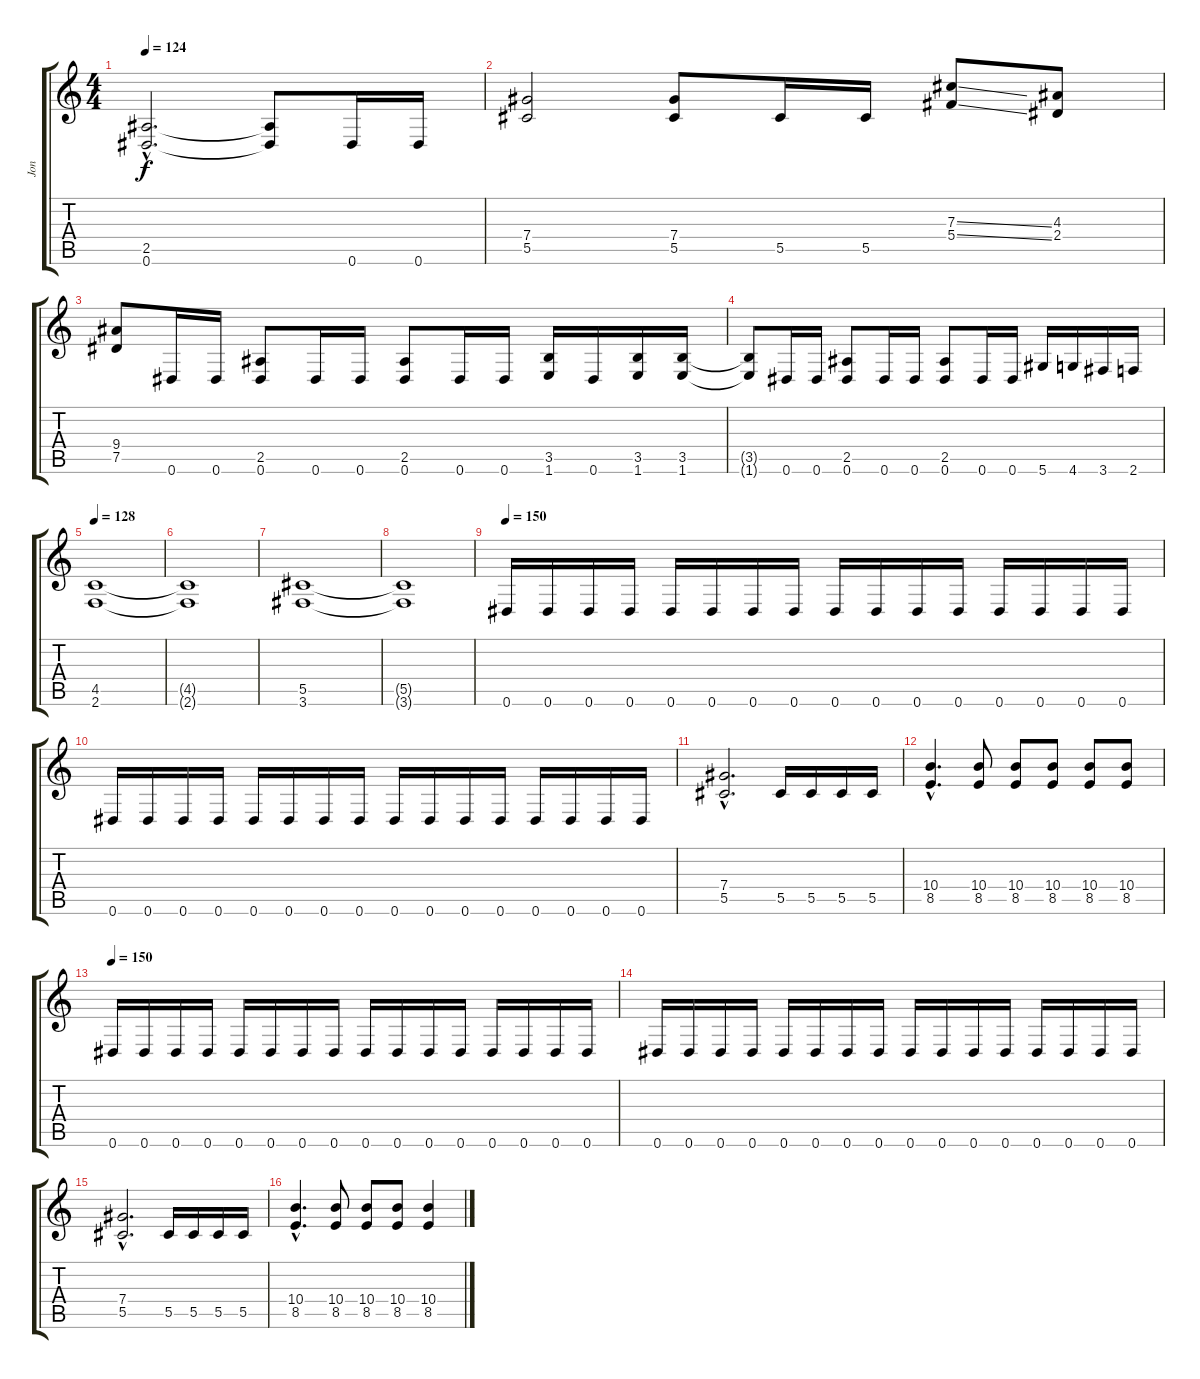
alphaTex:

\track ("Jon" "Jon") {instrument distortionguitar}
\staff {score tabs}
\tuning (Eb4 Bb3 Gb3 Db3 Ab2 Eb2) {hide}
\ts (4 4)
\tempo 124
\clef g2
\ks c
(2.5{hac} 0.6{hac}).2{d dy f} (2.5{t} 0.6{t}).8 0.6.16 0.6.16 |
(7.4 5.5).2 (7.4 5.5).8 5.5.16 5.5.16 (7.3{ss} 5.4{ss}).8 (4.3 2.4).8 |
(9.4 7.5).8 0.6.16 0.6.16 (2.5 0.6).8 0.6.16 0.6.16 (2.5 0.6).8 0.6.16 0.6.16 (3.5 1.6).16 0.6.16 (3.5 1.6).16 (3.5 1.6).16 |
(3.5{t} 1.6{t}).8 0.6.16 0.6.16 (2.5 0.6).8 0.6.16 0.6.16 (2.5 0.6).8 0.6.16 0.6.16 5.6.16 4.6.16 3.6.16 2.6.16 |
\tempo 128
(4.5 2.6).1 |
(4.5{t} 2.6{t}).1 |
(5.5 3.6).1 |
(5.5{t} 3.6{t}).1 |
\tempo 150
0.6.16 0.6.16 0.6.16 0.6.16 0.6.16 0.6.16 0.6.16 0.6.16 0.6.16 0.6.16 0.6.16 0.6.16 0.6.16 0.6.16 0.6.16 0.6.16 |
0.6.16 0.6.16 0.6.16 0.6.16 0.6.16 0.6.16 0.6.16 0.6.16 0.6.16 0.6.16 0.6.16 0.6.16 0.6.16 0.6.16 0.6.16 0.6.16 |
(7.4{hac} 5.5{hac}).2{d} 5.5.16 5.5.16 5.5.16 5.5.16 |
(10.4{hac} 8.5{hac}).4{d} (10.4 8.5).8 (10.4 8.5).8 (10.4 8.5).8 (10.4 8.5).8 (10.4 8.5).8 |
\tempo 150
0.6.16 0.6.16 0.6.16 0.6.16 0.6.16 0.6.16 0.6.16 0.6.16 0.6.16 0.6.16 0.6.16 0.6.16 0.6.16 0.6.16 0.6.16 0.6.16 |
0.6.16 0.6.16 0.6.16 0.6.16 0.6.16 0.6.16 0.6.16 0.6.16 0.6.16 0.6.16 0.6.16 0.6.16 0.6.16 0.6.16 0.6.16 0.6.16 |
(7.4{hac} 5.5{hac}).2{d} 5.5.16 5.5.16 5.5.16 5.5.16 |
(10.4{hac} 8.5{hac}).4{d} (10.4 8.5).8 (10.4 8.5).8 (10.4 8.5).8 (10.4 8.5).4
